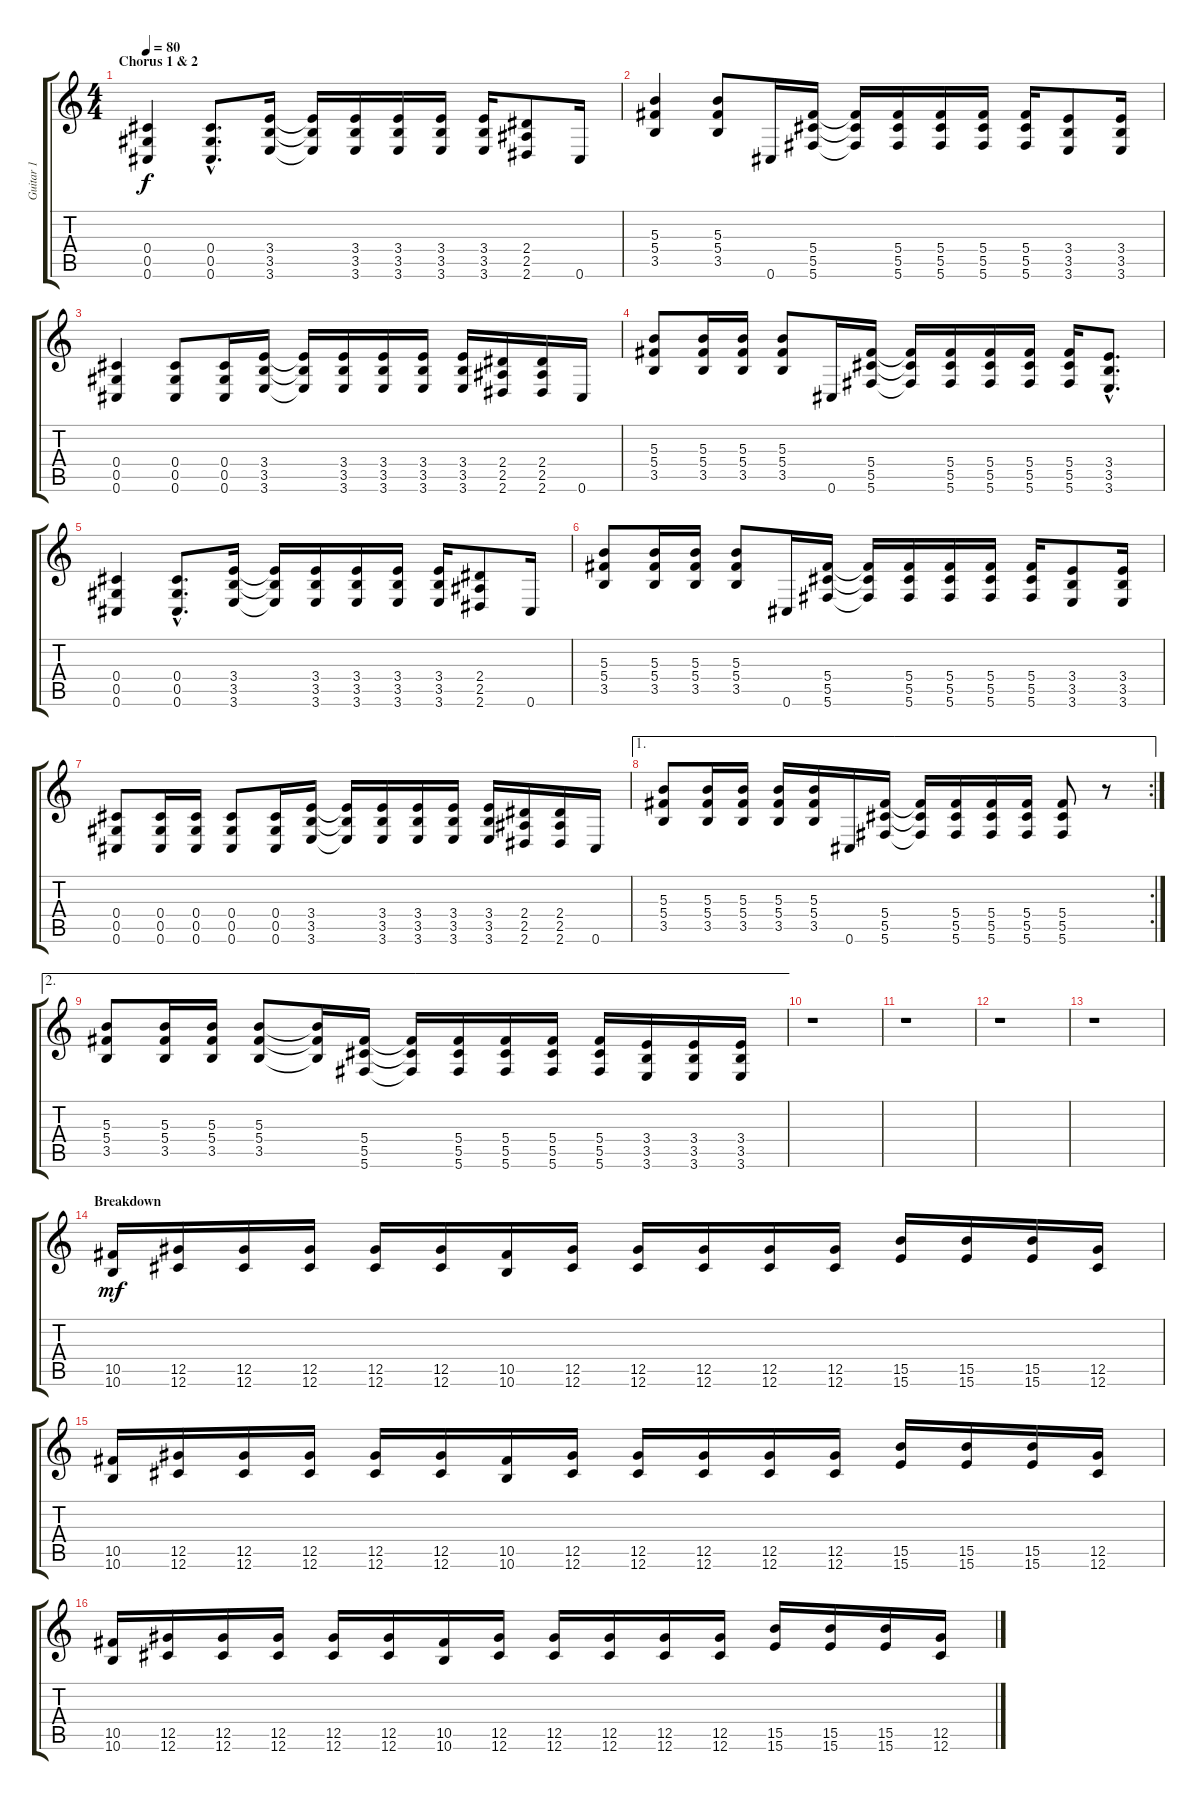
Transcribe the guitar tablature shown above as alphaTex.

\track ("Guitar 1" "Guitar 1") {instrument distortionguitar}
\staff {score tabs}
\tuning (Eb4 Bb3 Gb3 Db3 Ab2 Db2) {hide}
\ts (4 4)
\section ("" "Chorus 1 & 2")
\tempo 80
\clef g2
\ks c
(0.4 0.5 0.6).4{dy f} (0.4{hac} 0.5{hac} 0.6{hac}).8{d} (3.4 3.5 3.6).16 (3.4{t} 3.5{t} 3.6{t}).16 (3.4 3.5 3.6).16 (3.4 3.5 3.6).16 (3.4 3.5 3.6).16 (3.4 3.5 3.6).16 (2.4 2.5 2.6).8 0.6.16 |
(5.3 5.4 3.5).4 (5.3 5.4 3.5).8 0.6.16 (5.4 5.5 5.6).16 (5.4{t} 5.5{t} 5.6{t}).16 (5.4 5.5 5.6).16 (5.4 5.5 5.6).16 (5.4 5.5 5.6).16 (5.4 5.5 5.6).16 (3.4 3.5 3.6).8 (3.4 3.5 3.6).16 |
(0.4 0.5 0.6).4 (0.4 0.5 0.6).8 (0.4 0.5 0.6).16 (3.4 3.5 3.6).16 (3.4{t} 3.5{t} 3.6{t}).16 (3.4 3.5 3.6).16 (3.4 3.5 3.6).16 (3.4 3.5 3.6).16 (3.4 3.5 3.6).16 (2.4 2.5 2.6).16 (2.4 2.5 2.6).16 0.6.16 |
(5.3 5.4 3.5).8 (5.3 5.4 3.5).16 (5.3 5.4 3.5).16 (5.3 5.4 3.5).8 0.6.16 (5.4 5.5 5.6).16 (5.4{t} 5.5{t} 5.6{t}).16 (5.4 5.5 5.6).16 (5.4 5.5 5.6).16 (5.4 5.5 5.6).16 (5.4 5.5 5.6).16 (3.4{hac} 3.5{hac} 3.6{hac}).8{d} |
(0.4 0.5 0.6).4 (0.4{hac} 0.5{hac} 0.6{hac}).8{d} (3.4 3.5 3.6).16 (3.4{t} 3.5{t} 3.6{t}).16 (3.4 3.5 3.6).16 (3.4 3.5 3.6).16 (3.4 3.5 3.6).16 (3.4 3.5 3.6).16 (2.4 2.5 2.6).8 0.6.16 |
(5.3 5.4 3.5).8 (5.3 5.4 3.5).16 (5.3 5.4 3.5).16 (5.3 5.4 3.5).8 0.6.16 (5.4 5.5 5.6).16 (5.4{t} 5.5{t} 5.6{t}).16 (5.4 5.5 5.6).16 (5.4 5.5 5.6).16 (5.4 5.5 5.6).16 (5.4 5.5 5.6).16 (3.4 3.5 3.6).8 (3.4 3.5 3.6).16 |
(0.4 0.5 0.6).8 (0.4 0.5 0.6).16 (0.4 0.5 0.6).16 (0.4 0.5 0.6).8 (0.4 0.5 0.6).16 (3.4 3.5 3.6).16 (3.4{t} 3.5{t} 3.6{t}).16 (3.4 3.5 3.6).16 (3.4 3.5 3.6).16 (3.4 3.5 3.6).16 (3.4 3.5 3.6).16 (2.4 2.5 2.6).16 (2.4 2.5 2.6).16 0.6.16 |
\ae 1
\rc 2
(5.3 5.4 3.5).8 (5.3 5.4 3.5).16 (5.3 5.4 3.5).16 (5.3 5.4 3.5).16 (5.3 5.4 3.5).16 0.6.16 (5.4 5.5 5.6).16 (5.4{t} 5.5{t} 5.6{t}).16 (5.4 5.5 5.6).16 (5.4 5.5 5.6).16 (5.4 5.5 5.6).16 (5.4 5.5 5.6).8 r.8 |
\ae 2
(5.3 5.4 3.5).8 (5.3 5.4 3.5).16 (5.3 5.4 3.5).16 (5.3 5.4 3.5).8 (5.3{t} 5.4{t} 3.5{t}).16 (5.4 5.5 5.6).16 (5.4{t} 5.5{t} 5.6{t}).16 (5.4 5.5 5.6).16 (5.4 5.5 5.6).16 (5.4 5.5 5.6).16 (5.4 5.5 5.6).16 (3.4 3.5 3.6).16 (3.4 3.5 3.6).16 (3.4 3.5 3.6).16 |
r.1 |
r.1 |
r.1 |
r.1 |
\section ("" "Breakdown")
(10.5 10.6).16{dy mf} (12.5 12.6).16 (12.5 12.6).16 (12.5 12.6).16 (12.5 12.6).16 (12.5 12.6).16 (10.5 10.6).16 (12.5 12.6).16 (12.5 12.6).16 (12.5 12.6).16 (12.5 12.6).16 (12.5 12.6).16 (15.5 15.6).16 (15.5 15.6).16 (15.5 15.6).16 (12.5 12.6).16 |
(10.5 10.6).16 (12.5 12.6).16 (12.5 12.6).16 (12.5 12.6).16 (12.5 12.6).16 (12.5 12.6).16 (10.5 10.6).16 (12.5 12.6).16 (12.5 12.6).16 (12.5 12.6).16 (12.5 12.6).16 (12.5 12.6).16 (15.5 15.6).16 (15.5 15.6).16 (15.5 15.6).16 (12.5 12.6).16 |
(10.5 10.6).16 (12.5 12.6).16 (12.5 12.6).16 (12.5 12.6).16 (12.5 12.6).16 (12.5 12.6).16 (10.5 10.6).16 (12.5 12.6).16 (12.5 12.6).16 (12.5 12.6).16 (12.5 12.6).16 (12.5 12.6).16 (15.5 15.6).16 (15.5 15.6).16 (15.5 15.6).16 (12.5 12.6).16
